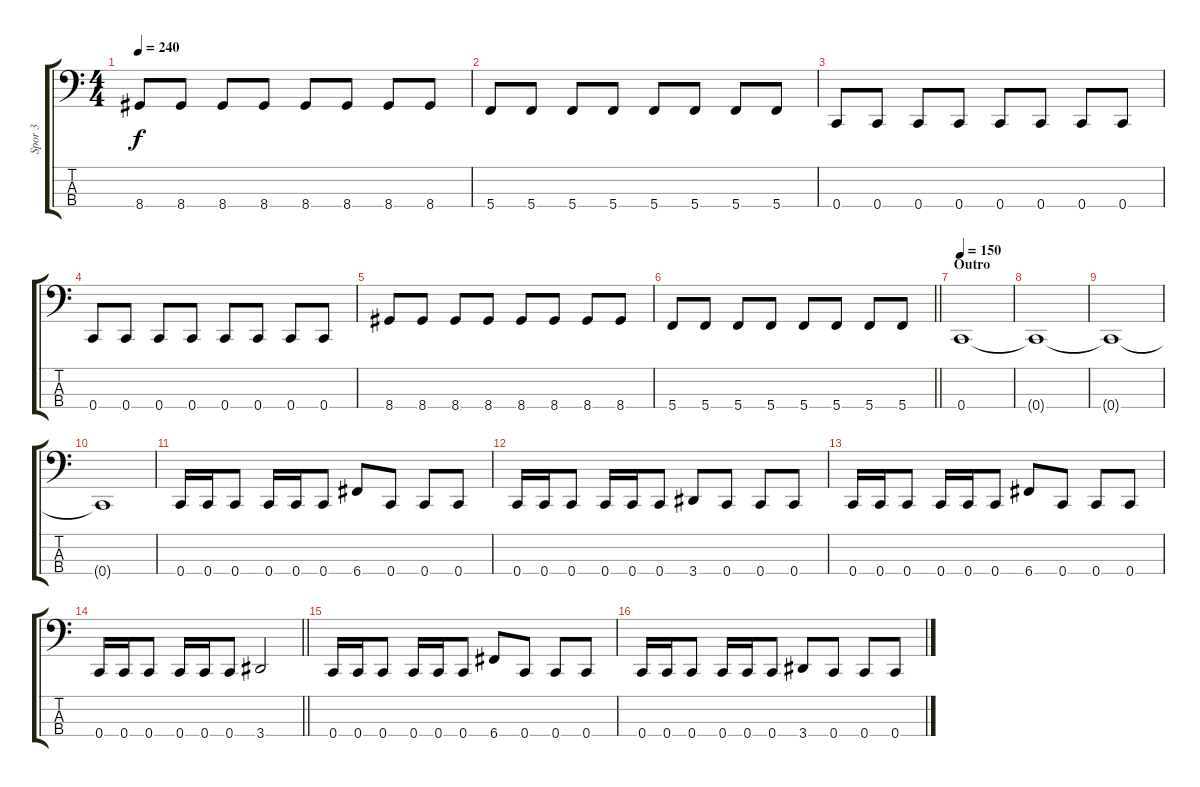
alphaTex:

\track ("Spor 3" "Spor 3") {instrument electricbassfinger}
\staff {score tabs}
\tuning (F2 C2 G1 C1) {hide}
\ts (4 4)
\tempo 240
\clef f4
\ks c
8.4.8{dy f} 8.4.8 8.4.8 8.4.8 8.4.8 8.4.8 8.4.8 8.4.8 |
5.4.8 5.4.8 5.4.8 5.4.8 5.4.8 5.4.8 5.4.8 5.4.8 |
0.4.8 0.4.8 0.4.8 0.4.8 0.4.8 0.4.8 0.4.8 0.4.8 |
0.4.8 0.4.8 0.4.8 0.4.8 0.4.8 0.4.8 0.4.8 0.4.8 |
8.4.8 8.4.8 8.4.8 8.4.8 8.4.8 8.4.8 8.4.8 8.4.8 |
\barLineRight lightlight
5.4.8 5.4.8 5.4.8 5.4.8 5.4.8 5.4.8 5.4.8 5.4.8 |
\section ("" "Outro")
\tempo 150
0.4.1 |
0.4{t}.1 |
0.4{t}.1 |
0.4{t}.1 |
0.4.16 0.4.16 0.4.8 0.4.16 0.4.16 0.4.8 6.4.8 0.4.8 0.4.8 0.4.8 |
0.4.16 0.4.16 0.4.8 0.4.16 0.4.16 0.4.8 3.4.8 0.4.8 0.4.8 0.4.8 |
0.4.16 0.4.16 0.4.8 0.4.16 0.4.16 0.4.8 6.4.8 0.4.8 0.4.8 0.4.8 |
\barLineRight lightlight
0.4.16 0.4.16 0.4.8 0.4.16 0.4.16 0.4.8 3.4.2 |
\section ("" "")
0.4.16 0.4.16 0.4.8 0.4.16 0.4.16 0.4.8 6.4.8 0.4.8 0.4.8 0.4.8 |
0.4.16 0.4.16 0.4.8 0.4.16 0.4.16 0.4.8 3.4.8 0.4.8 0.4.8 0.4.8
